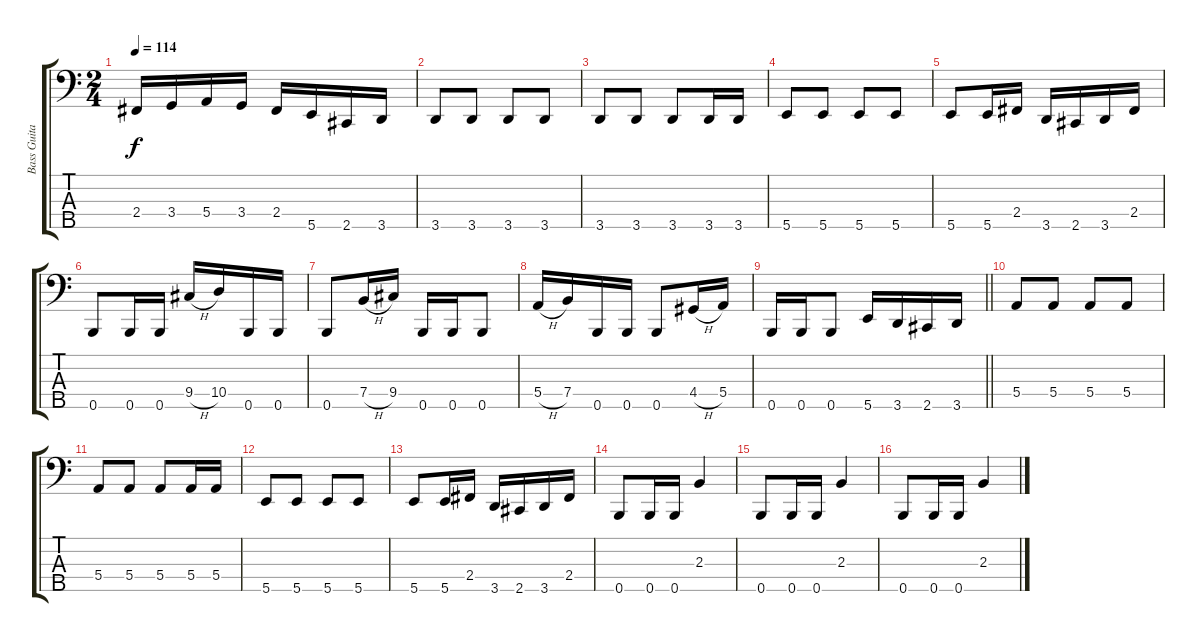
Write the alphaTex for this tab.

\track ("Bass Guitar" "Bass Guita") {instrument electricbassfinger}
\staff {score tabs}
\tuning (G2 D2 A1 E1 B0) {hide}
\ts (2 4)
\tempo 114
\clef f4
\ks c
2.4.16{dy f} 3.4.16 5.4.16 3.4.16 2.4.16 5.5.16 2.5.16 3.5.16 |
3.5.8 3.5.8 3.5.8 3.5.8 |
3.5.8 3.5.8 3.5.8 3.5.16 3.5.16 |
5.5.8 5.5.8 5.5.8 5.5.8 |
5.5.8 5.5.16 2.4.16 3.5.16 2.5.16 3.5.16 2.4.16 |
0.5.8 0.5.16 0.5.16 9.4{h}.16 10.4.16 0.5.16 0.5.16 |
0.5.8 7.4{h}.16 9.4.16 0.5.16 0.5.16 0.5.8 |
5.4{h}.16 7.4.16 0.5.16 0.5.16 0.5.8 4.4{h}.16 5.4.16 |
\barLineRight lightlight
0.5.16 0.5.16 0.5.8 5.5.16 3.5.16 2.5.16 3.5.16 |
\section ("" "")
5.4.8 5.4.8 5.4.8 5.4.8 |
5.4.8 5.4.8 5.4.8 5.4.16 5.4.16 |
5.5.8 5.5.8 5.5.8 5.5.8 |
5.5.8 5.5.16 2.4.16 3.5.16 2.5.16 3.5.16 2.4.16 |
0.5.8 0.5.16 0.5.16 2.3.4 |
0.5.8 0.5.16 0.5.16 2.3.4 |
0.5.8 0.5.16 0.5.16 2.3.4
